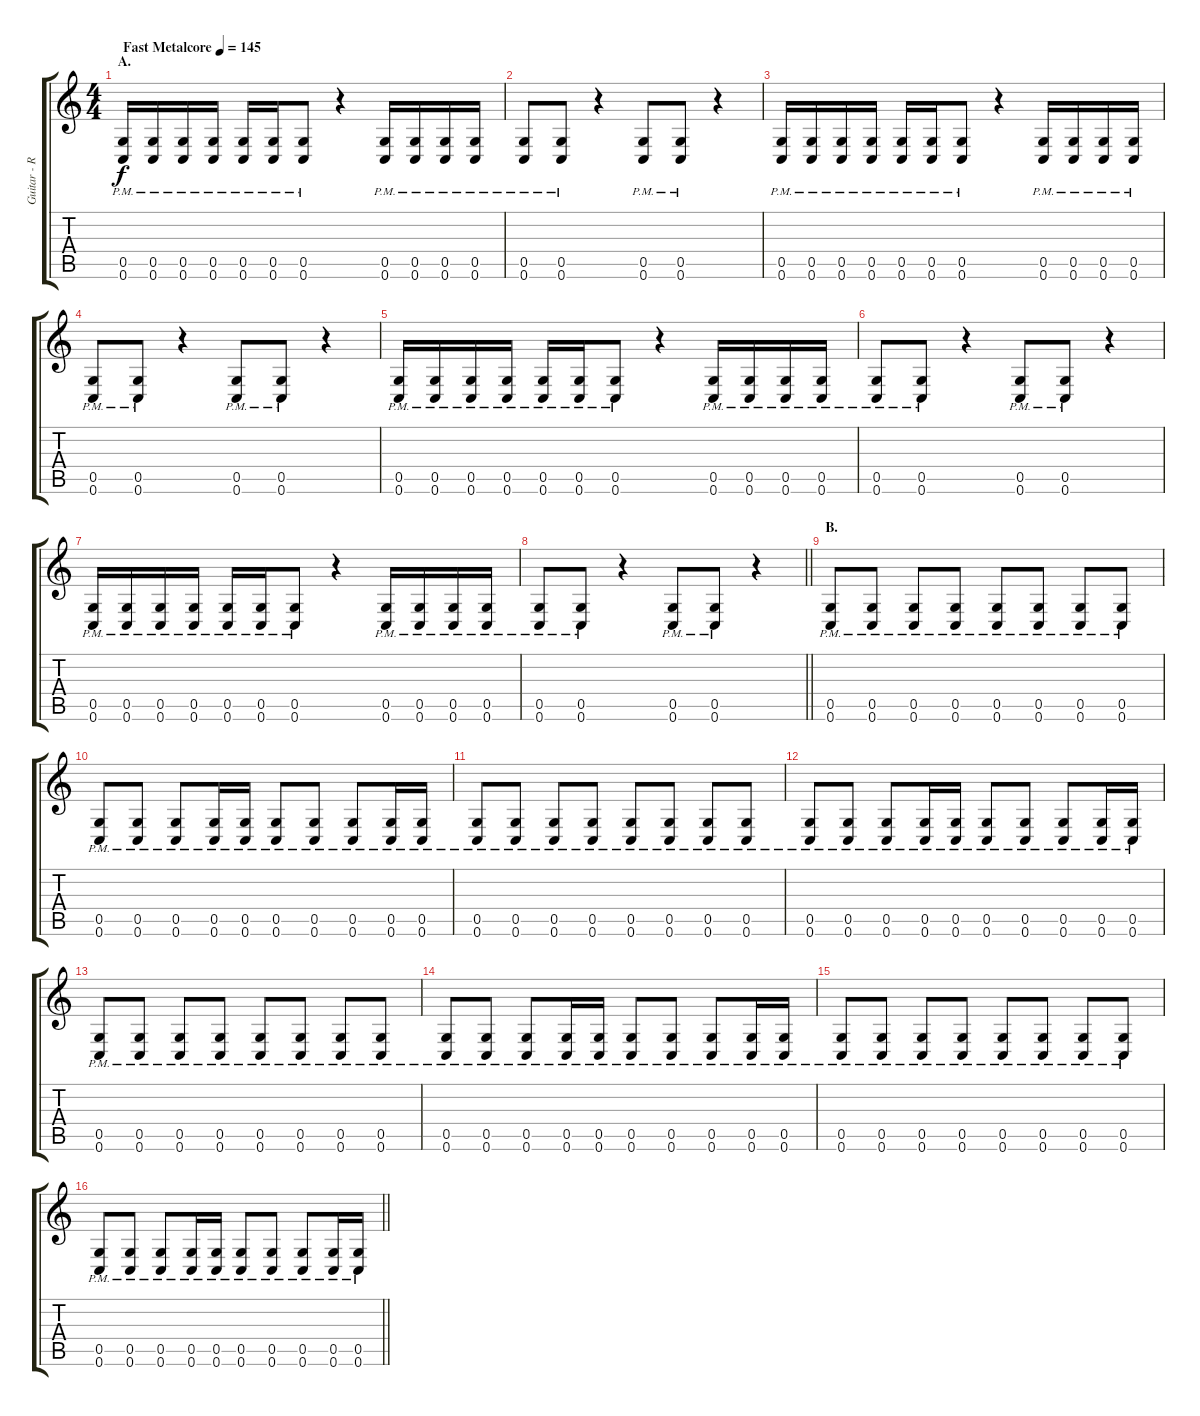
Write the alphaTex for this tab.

\track ("Guitar - Right" "Guitar - R") {instrument distortionguitar}
\staff {score tabs}
\tuning (D4 A3 F3 C3 G2 C2) {hide}
\ts (4 4)
\section ("" "A.")
\tempo (145 "Fast Metalcore")
\clef g2
\ks c
(0.5{pm} 0.6{pm}).16{dy f instrument distortionguitar} (0.5{pm} 0.6{pm}).16 (0.5{pm} 0.6{pm}).16 (0.5{pm} 0.6{pm}).16 (0.5{pm} 0.6{pm}).16 (0.5{pm} 0.6{pm}).16 (0.5{pm} 0.6{pm}).8 r.4 (0.5{pm} 0.6{pm}).16 (0.5{pm} 0.6{pm}).16 (0.5{pm} 0.6{pm}).16 (0.5{pm} 0.6{pm}).16 |
(0.5{pm} 0.6{pm}).8 (0.5{pm} 0.6{pm}).8 r.4 (0.5{pm} 0.6{pm}).8 (0.5{pm} 0.6{pm}).8 r.4 |
(0.5{pm} 0.6{pm}).16 (0.5{pm} 0.6{pm}).16 (0.5{pm} 0.6{pm}).16 (0.5{pm} 0.6{pm}).16 (0.5{pm} 0.6{pm}).16 (0.5{pm} 0.6{pm}).16 (0.5{pm} 0.6{pm}).8 r.4 (0.5{pm} 0.6{pm}).16 (0.5{pm} 0.6{pm}).16 (0.5{pm} 0.6{pm}).16 (0.5{pm} 0.6{pm}).16 |
(0.5{pm} 0.6{pm}).8 (0.5{pm} 0.6{pm}).8 r.4 (0.5{pm} 0.6{pm}).8 (0.5{pm} 0.6{pm}).8 r.4 |
(0.5{pm} 0.6{pm}).16 (0.5{pm} 0.6{pm}).16 (0.5{pm} 0.6{pm}).16 (0.5{pm} 0.6{pm}).16 (0.5{pm} 0.6{pm}).16 (0.5{pm} 0.6{pm}).16 (0.5{pm} 0.6{pm}).8 r.4 (0.5{pm} 0.6{pm}).16 (0.5{pm} 0.6{pm}).16 (0.5{pm} 0.6{pm}).16 (0.5{pm} 0.6{pm}).16 |
(0.5{pm} 0.6{pm}).8 (0.5{pm} 0.6{pm}).8 r.4 (0.5{pm} 0.6{pm}).8 (0.5{pm} 0.6{pm}).8 r.4 |
(0.5{pm} 0.6{pm}).16 (0.5{pm} 0.6{pm}).16 (0.5{pm} 0.6{pm}).16 (0.5{pm} 0.6{pm}).16 (0.5{pm} 0.6{pm}).16 (0.5{pm} 0.6{pm}).16 (0.5{pm} 0.6{pm}).8 r.4 (0.5{pm} 0.6{pm}).16 (0.5{pm} 0.6{pm}).16 (0.5{pm} 0.6{pm}).16 (0.5{pm} 0.6{pm}).16 |
\barLineRight lightlight
(0.5{pm} 0.6{pm}).8 (0.5{pm} 0.6{pm}).8 r.4 (0.5{pm} 0.6{pm}).8 (0.5{pm} 0.6{pm}).8 r.4 |
\section ("" "B.")
(0.5{pm} 0.6{pm}).8 (0.5{pm} 0.6{pm}).8 (0.5{pm} 0.6{pm}).8 (0.5{pm} 0.6{pm}).8 (0.5{pm} 0.6{pm}).8 (0.5{pm} 0.6{pm}).8 (0.5{pm} 0.6{pm}).8 (0.5{pm} 0.6{pm}).8 |
(0.5{pm} 0.6{pm}).8 (0.5{pm} 0.6{pm}).8 (0.5{pm} 0.6{pm}).8 (0.5{pm} 0.6{pm}).16 (0.5{pm} 0.6{pm}).16 (0.5{pm} 0.6{pm}).8 (0.5{pm} 0.6{pm}).8 (0.5{pm} 0.6{pm}).8 (0.5{pm} 0.6{pm}).16 (0.5{pm} 0.6{pm}).16 |
(0.5{pm} 0.6{pm}).8 (0.5{pm} 0.6{pm}).8 (0.5{pm} 0.6{pm}).8 (0.5{pm} 0.6{pm}).8 (0.5{pm} 0.6{pm}).8 (0.5{pm} 0.6{pm}).8 (0.5{pm} 0.6{pm}).8 (0.5{pm} 0.6{pm}).8 |
(0.5{pm} 0.6{pm}).8 (0.5{pm} 0.6{pm}).8 (0.5{pm} 0.6{pm}).8 (0.5{pm} 0.6{pm}).16 (0.5{pm} 0.6{pm}).16 (0.5{pm} 0.6{pm}).8 (0.5{pm} 0.6{pm}).8 (0.5{pm} 0.6{pm}).8 (0.5{pm} 0.6{pm}).16 (0.5{pm} 0.6{pm}).16 |
(0.5{pm} 0.6{pm}).8 (0.5{pm} 0.6{pm}).8 (0.5{pm} 0.6{pm}).8 (0.5{pm} 0.6{pm}).8 (0.5{pm} 0.6{pm}).8 (0.5{pm} 0.6{pm}).8 (0.5{pm} 0.6{pm}).8 (0.5{pm} 0.6{pm}).8 |
(0.5{pm} 0.6{pm}).8 (0.5{pm} 0.6{pm}).8 (0.5{pm} 0.6{pm}).8 (0.5{pm} 0.6{pm}).16 (0.5{pm} 0.6{pm}).16 (0.5{pm} 0.6{pm}).8 (0.5{pm} 0.6{pm}).8 (0.5{pm} 0.6{pm}).8 (0.5{pm} 0.6{pm}).16 (0.5{pm} 0.6{pm}).16 |
(0.5{pm} 0.6{pm}).8 (0.5{pm} 0.6{pm}).8 (0.5{pm} 0.6{pm}).8 (0.5{pm} 0.6{pm}).8 (0.5{pm} 0.6{pm}).8 (0.5{pm} 0.6{pm}).8 (0.5{pm} 0.6{pm}).8 (0.5{pm} 0.6{pm}).8 |
\barLineRight lightlight
(0.5{pm} 0.6{pm}).8 (0.5{pm} 0.6{pm}).8 (0.5{pm} 0.6{pm}).8 (0.5{pm} 0.6{pm}).16 (0.5{pm} 0.6{pm}).16 (0.5{pm} 0.6{pm}).8 (0.5{pm} 0.6{pm}).8 (0.5{pm} 0.6{pm}).8 (0.5{pm} 0.6{pm}).16 (0.5{pm} 0.6{pm}).16
